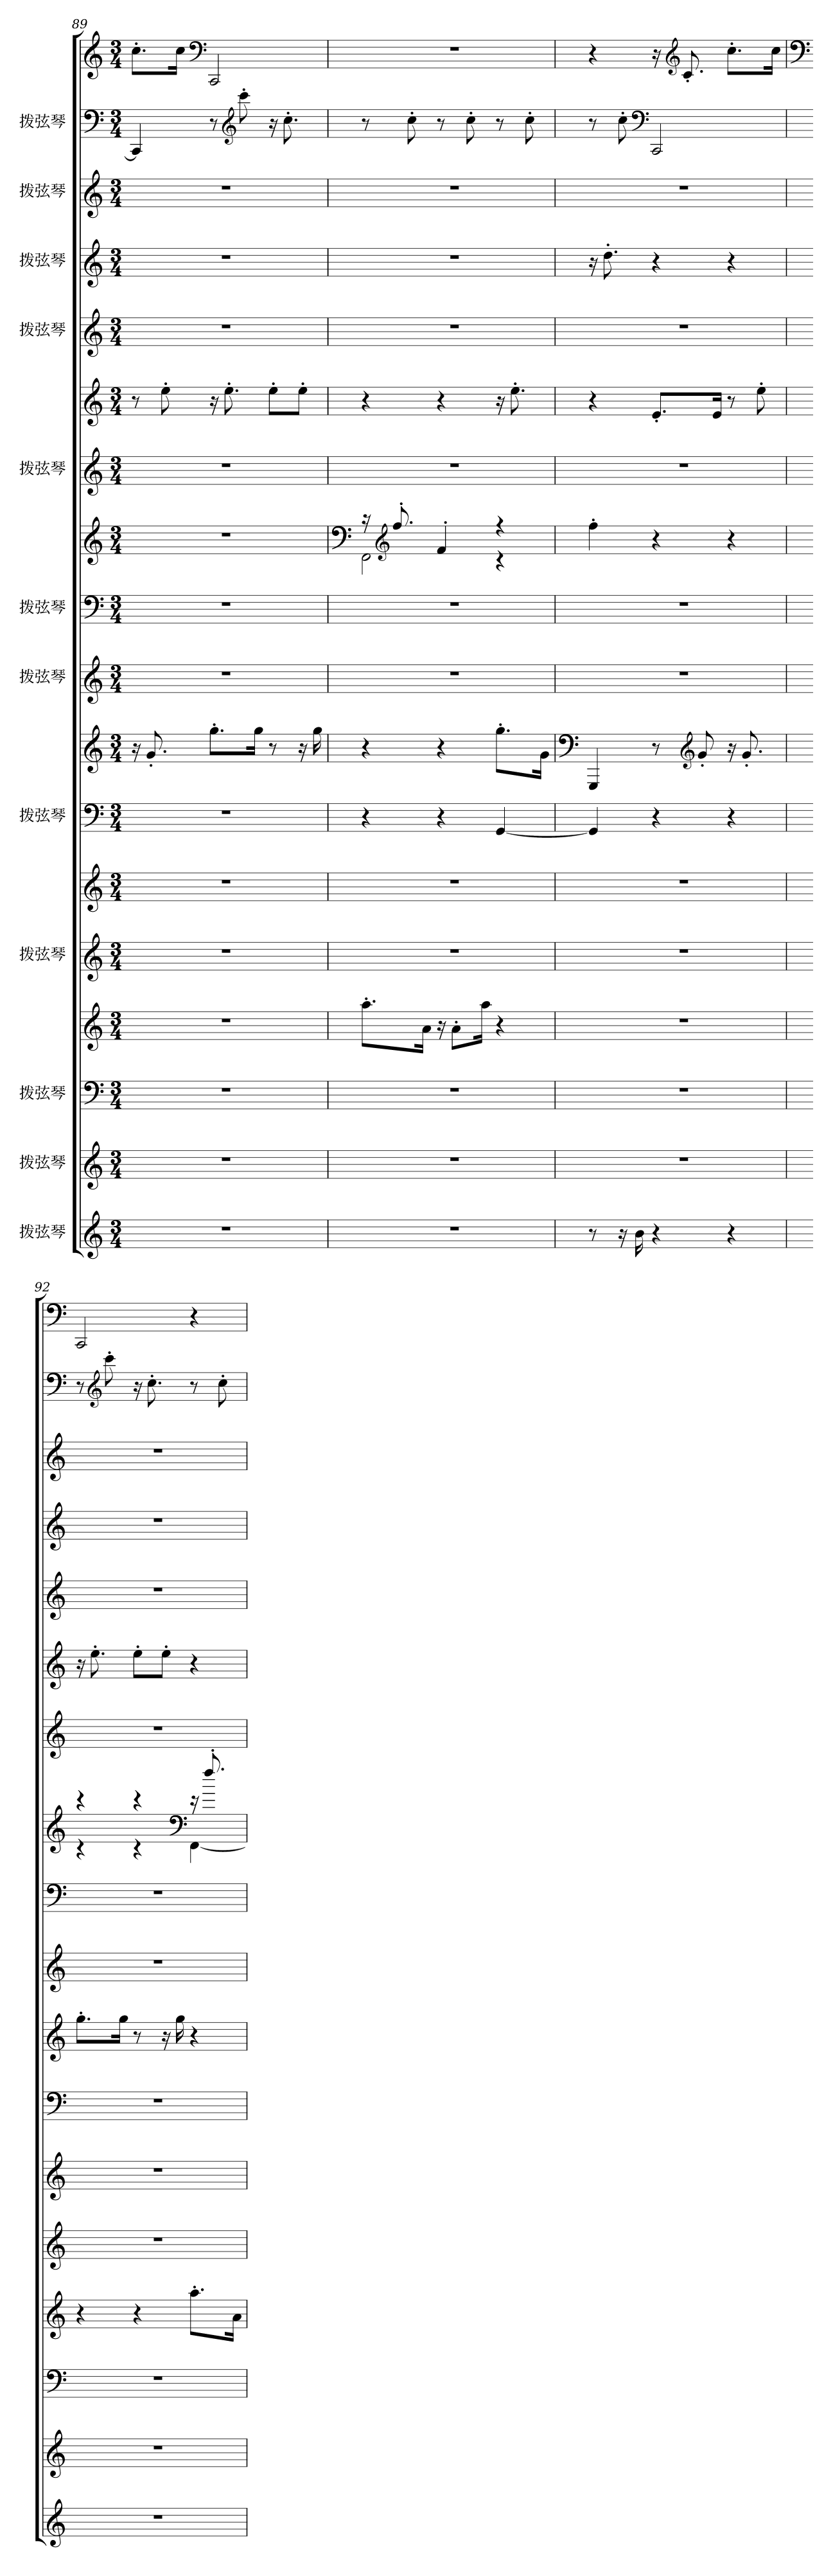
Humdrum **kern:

**kern	**kern	**kern	**kern	**kern	**kern	**kern	**kern	**kern	**kern	**kern	**kern	**kern	**kern	**kern	**kern	**kern	**kern
*part12	*part11	*part10	*part10	*part9	*part9	*part8	*part8	*part7	*part6	*part6	*part5	*part5	*part4	*part3	*part2	*part1	*part1
*staff18	*staff17	*staff16	*staff15	*staff14	*staff13	*staff12	*staff11	*staff10	*staff9	*staff8	*staff7	*staff6	*staff5	*staff4	*staff3	*staff2	*staff1
*I"拨弦琴	*I"拨弦琴	*I"拨弦琴	*	*I"拨弦琴	*	*I"拨弦琴	*	*I"拨弦琴	*I"拨弦琴	*	*I"拨弦琴	*	*I"拨弦琴	*I"拨弦琴	*I"拨弦琴	*I"拨弦琴	*
*clefG2	*clefG2	*clefF4	*clefG2	*clefG2	*clefG2	*clefF4	*clefG2	*clefG2	*clefF4	*clefG2	*clefG2	*clefG2	*clefG2	*clefG2	*clefG2	*clefF4	*clefG2
*k[]	*k[]	*k[]	*k[]	*k[]	*k[]	*k[]	*k[]	*k[]	*k[]	*k[]	*k[]	*k[]	*k[]	*k[]	*k[]	*k[]	*k[]
*M3/4	*M3/4	*M3/4	*M3/4	*M3/4	*M3/4	*M3/4	*M3/4	*M3/4	*M3/4	*M3/4	*M3/4	*M3/4	*M3/4	*M3/4	*M3/4	*M3/4	*M3/4
=89	=89	=89	=89	=89	=89	=89	=89	=89	=89	=89	=89	=89	=89	=89	=89	=89	=89
2.r	2.r	2.r	2.r	2.r	2.r	2.r	16r	2.r	2.r	2.r	2.r	8r	2.r	2.r	2.r	4CC/]	8.cc'\L
.	.	.	.	.	.	.	8.g'/	.	.	.	.	.	.	.	.	.	.
.	.	.	.	.	.	.	.	.	.	.	.	8ee'\	.	.	.	.	.
.	.	.	.	.	.	.	.	.	.	.	.	.	.	.	.	.	16cc\Jk
*	*	*	*	*	*	*	*	*	*	*	*	*	*	*	*	*	*clefF4
.	.	.	.	.	.	.	8.gg'\L	.	.	.	.	16r	.	.	.	8r	2CC/
.	.	.	.	.	.	.	.	.	.	.	.	8.ee'\	.	.	.	.	.
*	*	*	*	*	*	*	*	*	*	*	*	*	*	*	*	*clefG2	*
.	.	.	.	.	.	.	.	.	.	.	.	.	.	.	.	8ccc'\	.
.	.	.	.	.	.	.	16gg\Jk	.	.	.	.	.	.	.	.	.	.
.	.	.	.	.	.	.	8r	.	.	.	.	8ee'\L	.	.	.	16r	.
.	.	.	.	.	.	.	.	.	.	.	.	.	.	.	.	8.cc'\	.
.	.	.	.	.	.	.	16r	.	.	.	.	8ee'\J	.	.	.	.	.
.	.	.	.	.	.	.	16gg\	.	.	.	.	.	.	.	.	.	.
=90	=90	=90	=90	=90	=90	=90	=90	=90	=90	=90	=90	=90	=90	=90	=90	=90	=90
*	*	*	*	*	*	*	*	*	*	*clefF4	*	*	*	*	*	*	*
*	*	*	*	*	*	*	*	*	*	*^	*	*	*	*	*	*	*
2.r	2.r	2.r	8.aa'\L	2.r	2.r	4r	4r	2.r	2.r	16r	2FF\	2.r	4r	2.r	2.r	2.r	8r	2.r
*	*	*	*	*	*	*	*	*	*	*clefG2	*	*	*	*	*	*	*	*
.	.	.	.	.	.	.	.	.	.	8.ff'/	.	.	.	.	.	.	.	.
.	.	.	.	.	.	.	.	.	.	.	.	.	.	.	.	.	8cc'\	.
.	.	.	16a\Jk	.	.	.	.	.	.	.	.	.	.	.	.	.	.	.
.	.	.	16r	.	.	4r	4r	.	.	4f'/	.	.	4r	.	.	.	8r	.
.	.	.	8a'\L	.	.	.	.	.	.	.	.	.	.	.	.	.	.	.
.	.	.	.	.	.	.	.	.	.	.	.	.	.	.	.	.	8cc'\	.
.	.	.	16aa\Jk	.	.	.	.	.	.	.	.	.	.	.	.	.	.	.
.	.	.	4r	.	.	[4GG/	8.gg'\L	.	.	4r	4r	.	16r	.	.	.	8r	.
.	.	.	.	.	.	.	.	.	.	.	.	.	8.ee'\	.	.	.	.	.
.	.	.	.	.	.	.	.	.	.	.	.	.	.	.	.	.	8cc'\	.
.	.	.	.	.	.	.	16g\Jk	.	.	.	.	.	.	.	.	.	.	.
*	*	*	*	*	*	*	*	*	*	*v	*v	*	*	*	*	*	*	*
!!LO:PB:g=z
=91	=91	=91	=91	=91	=91	=91	=91	=91	=91	=91	=91	=91	=91	=91	=91	=91	=91
*	*	*	*	*	*	*	*clefF4	*	*	*	*	*	*	*	*	*	*
8r	2.r	2.r	2.r	2.r	2.r	4GG/]	4GGG/	2.r	2.r	4ff'\	2.r	4r	2.r	16r	2.r	8r	4r
.	.	.	.	.	.	.	.	.	.	.	.	.	.	8.dd'\	.	.	.
16r	.	.	.	.	.	.	.	.	.	.	.	.	.	.	.	8cc'\	.
16b\	.	.	.	.	.	.	.	.	.	.	.	.	.	.	.	.	.
*	*	*	*	*	*	*	*	*	*	*	*	*	*	*	*	*clefF4	*
4r	.	.	.	.	.	4r	8r	.	.	4r	.	8.e'/L	.	4r	.	2CC/	16r
*	*	*	*	*	*	*	*	*	*	*	*	*	*	*	*	*	*clefG2
.	.	.	.	.	.	.	.	.	.	.	.	.	.	.	.	.	8.c'/
*	*	*	*	*	*	*	*clefG2	*	*	*	*	*	*	*	*	*	*
.	.	.	.	.	.	.	8g'/	.	.	.	.	.	.	.	.	.	.
.	.	.	.	.	.	.	.	.	.	.	.	16e/Jk	.	.	.	.	.
4r	.	.	.	.	.	4r	16r	.	.	4r	.	8r	.	4r	.	.	8.cc'\L
.	.	.	.	.	.	.	8.g'/	.	.	.	.	.	.	.	.	.	.
.	.	.	.	.	.	.	.	.	.	.	.	8ee'\	.	.	.	.	.
.	.	.	.	.	.	.	.	.	.	.	.	.	.	.	.	.	16cc\Jk
=92	=92	=92	=92	=92	=92	=92	=92	=92	=92	=92	=92	=92	=92	=92	=92	=92	=92
*	*	*	*	*	*	*	*	*	*	*	*	*	*	*	*	*	*clefF4
*	*	*	*	*	*	*	*	*	*	*^	*	*	*	*	*	*	*
2.r	2.r	2.r	4r	2.r	2.r	2.r	8.gg'\L	2.r	2.r	4r	4r	2.r	16r	2.r	2.r	2.r	8r	2CC/
.	.	.	.	.	.	.	.	.	.	.	.	.	8.ee'\	.	.	.	.	.
*	*	*	*	*	*	*	*	*	*	*	*	*	*	*	*	*	*clefG2	*
.	.	.	.	.	.	.	.	.	.	.	.	.	.	.	.	.	8ccc'\	.
.	.	.	.	.	.	.	16gg\Jk	.	.	.	.	.	.	.	.	.	.	.
.	.	.	4r	.	.	.	8r	.	.	4r	4r	.	8ee'\L	.	.	.	16r	.
.	.	.	.	.	.	.	.	.	.	.	.	.	.	.	.	.	8.cc'\	.
.	.	.	.	.	.	.	16r	.	.	.	.	.	8ee'\J	.	.	.	.	.
.	.	.	.	.	.	.	16gg\	.	.	.	.	.	.	.	.	.	.	.
*	*	*	*	*	*	*	*	*	*	*clefF4	*	*	*	*	*	*	*	*
.	.	.	8.aa'\L	.	.	.	4r	.	.	16r	[4FF\	.	4r	.	.	.	8r	4r
.	.	.	.	.	.	.	.	.	.	8.ff'/	.	.	.	.	.	.	.	.
.	.	.	.	.	.	.	.	.	.	.	.	.	.	.	.	.	8cc'\	.
.	.	.	16a\Jk	.	.	.	.	.	.	.	.	.	.	.	.	.	.	.
*	*	*	*	*	*	*	*	*	*	*v	*v	*	*	*	*	*	*	*
=	=	=	=	=	=	=	=	=	=	=	=	=	=	=	=	=	=
*-	*-	*-	*-	*-	*-	*-	*-	*-	*-	*-	*-	*-	*-	*-	*-	*-	*-
